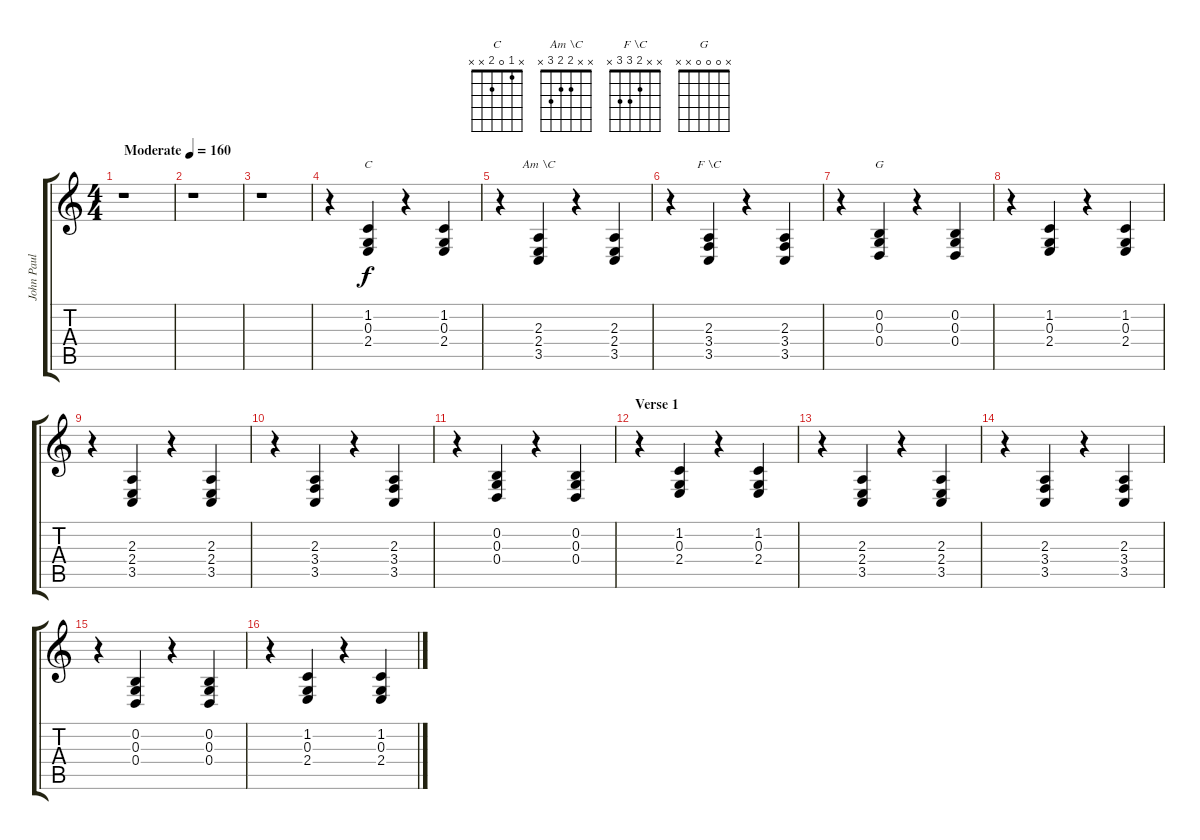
\track ("John Paul Jones - Piano" "John Paul ") {instrument electricpiano1}
\staff {score tabs}
\tuning (E4 B3 G3 D3 A2 E2) {hide}
\chord ("C" x 1 0 2 x x)
\chord ("Am \\C" x x 2 2 3 x)
\chord ("F \\C" x x 2 3 3 x)
\chord ("G" x 0 0 0 x x)
\ts (4 4)
\tempo (160 "Moderate")
\clef g2
\ks c
r.1{dy f instrument electricpiano1} |
r.1 |
r.1 |
r.4 (1.2 0.3 2.4).4{ch "C"} r.4 (1.2 0.3 2.4).4 |
r.4 (2.3 2.4 3.5).4{ch "Am \\C"} r.4 (2.3 2.4 3.5).4 |
r.4 (2.3 3.4 3.5).4{ch "F \\C"} r.4 (2.3 3.4 3.5).4 |
r.4 (0.2 0.3 0.4).4{ch "G"} r.4 (0.2 0.3 0.4).4 |
r.4 (1.2 0.3 2.4).4 r.4 (1.2 0.3 2.4).4 |
r.4 (2.3 2.4 3.5).4 r.4 (2.3 2.4 3.5).4 |
r.4 (2.3 3.4 3.5).4 r.4 (2.3 3.4 3.5).4 |
r.4 (0.2 0.3 0.4).4 r.4 (0.2 0.3 0.4).4 |
\section ("" "Verse 1")
r.4 (1.2 0.3 2.4).4 r.4 (1.2 0.3 2.4).4 |
r.4 (2.3 2.4 3.5).4 r.4 (2.3 2.4 3.5).4 |
r.4 (2.3 3.4 3.5).4 r.4 (2.3 3.4 3.5).4 |
r.4 (0.2 0.3 0.4).4 r.4 (0.2 0.3 0.4).4 |
r.4 (1.2 0.3 2.4).4 r.4 (1.2 0.3 2.4).4
